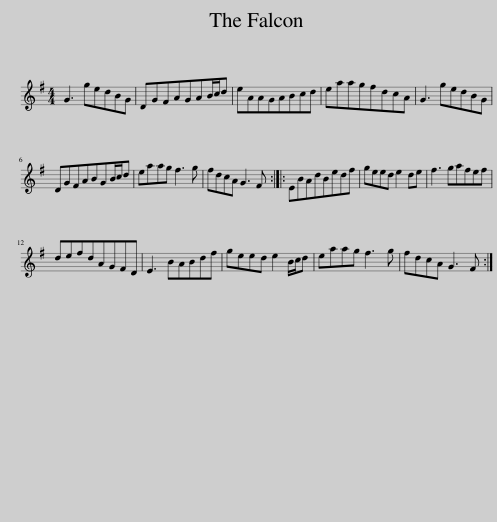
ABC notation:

X:1
L:1/8
M:4/4
I:linebreak $
K:G
V:1 treble
V:1
 G3 gedBG | DGFAGAB/c/d | eAAGABcd | eaagfdcA | G3 gedBG |$ %5
 DGFABGB/c/d | eaag f3 g | fdcA G3 F :: EBAdBedf | geed e2 de | %10
 f3 gafef |$ defdAGFD | E3 BABdf | geed e2 B/c/d | eaag f3 g | %15
 fdcA G3 F :| %16
